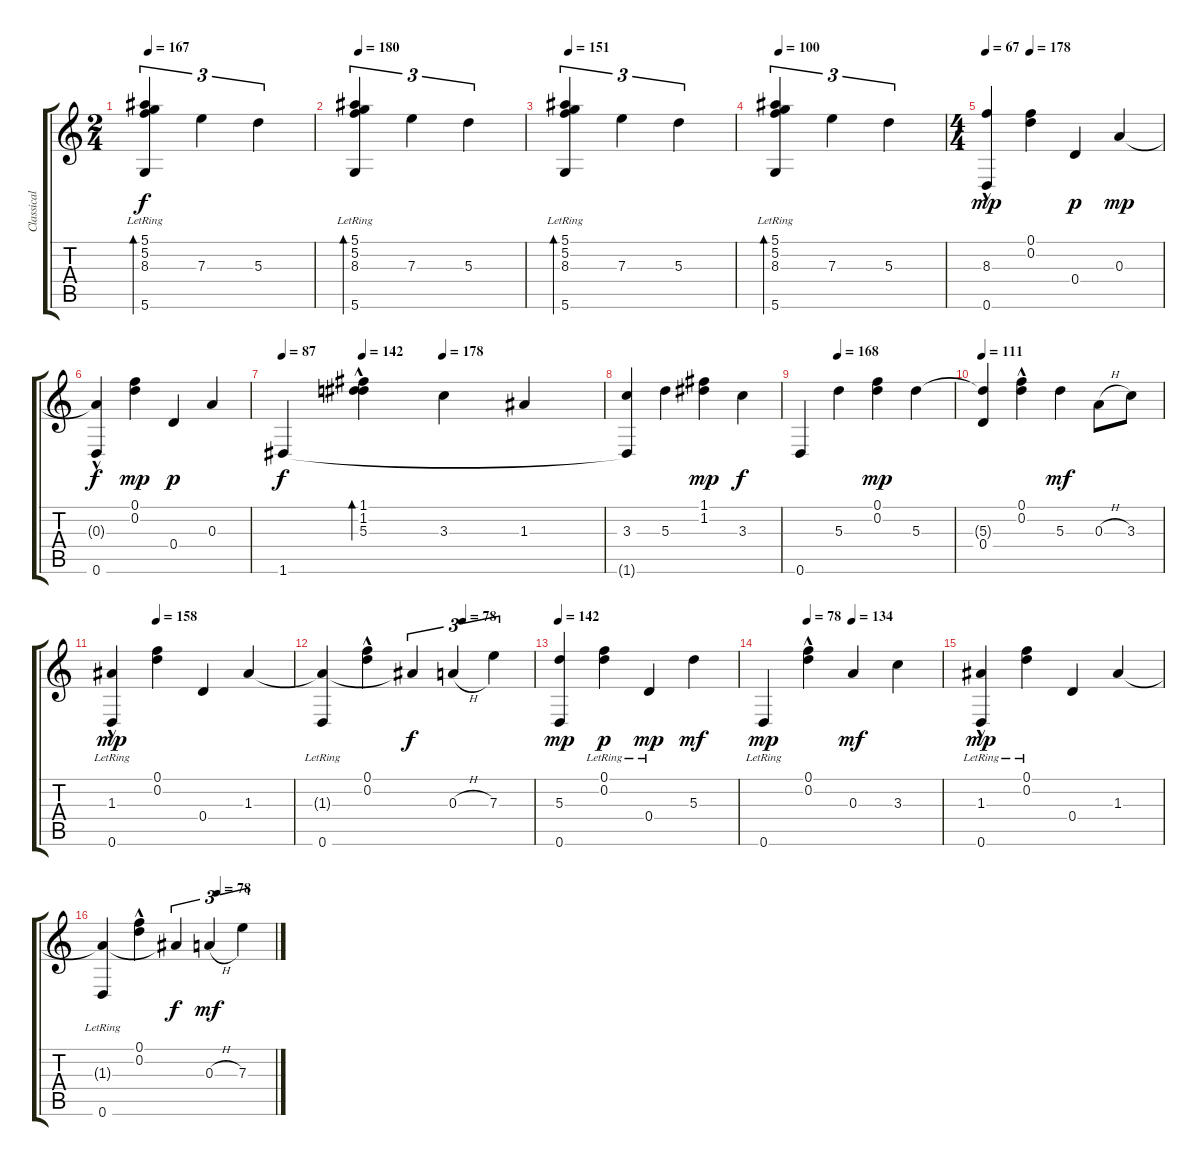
\track ("Classical guitar" "Classical ") {instrument acousticguitarnylon}
\staff {score tabs}
\tuning (F4 D4 A3 D3 A2 D2) {hide}
\ts (2 4)
\tempo 167
\clef g2
\ks c
(5.1{lr} 5.2{lr} 8.3 5.6{lr}).4{tu (3 2) bd 240 dy f} 7.3.4{tu (3 2)} 5.3.4{tu (3 2)} |
\tempo 180
(5.1{lr} 5.2{lr} 8.3 5.6{lr}).4{tu (3 2) bd 240} 7.3.4{tu (3 2)} 5.3.4{tu (3 2)} |
\tempo 151
(5.1{lr} 5.2{lr} 8.3 5.6{lr}).4{tu (3 2) bd 240} 7.3.4{tu (3 2)} 5.3.4{tu (3 2)} |
\tempo 100
(5.1{lr} 5.2{lr} 8.3 5.6{lr}).4{tu (3 2) bd 240} 7.3.4{tu (3 2)} 5.3.4{tu (3 2)} |
\ts (4 4)
\tempo 67
\tempo (178 0.25)
(8.3{hac} 0.6).4{dy mp} (0.1 0.2).4 0.4.4{dy p} 0.3.4{dy mp} |
(0.3{hac t} 0.6).4{dy f} (0.1 0.2).4{dy mp} 0.4.4{dy p} 0.3.4 |
\tempo 87
\tempo (142 0.25)
\tempo (178 0.5)
1.6.4{dy f} (1.1{hac} 1.2{hac} 5.3).4{bd 480} 3.3.4 1.3.4 |
(3.3 1.6{t}).4 5.3.4 (1.1 1.2).4{dy mp} 3.3.4{dy f} |
\tempo (168 0.25)
0.6.4 5.3.4 (0.1 0.2).4{dy mp} 5.3.4 |
\tempo 111
(5.3{t} 0.4).4 (0.1{hac} 0.2{hac}).4 5.3.4{dy mf} 0.3{h}.8 3.3.8 |
\tempo (158 0.25)
(1.3{hac} 0.6{lr}).4{dy mp} (0.1 0.2).4 0.4.4 1.3.4 |
\tempo (78 0.6666666666666666)
(1.3{t} 0.6{lr}).4 (0.1{hac} 0.2{hac}).4 1.3{t}.4{tu (3 2) dy f} 0.3{h}.4{tu (3 2)} 7.3.4{tu (3 2)} |
\tempo 142
(5.3 0.6).4{dy mp} (0.1{lr} 0.2{lr}).4{dy p} 0.4{lr}.4{dy mp} 5.3.4{dy mf} |
\tempo (78 0.25)
\tempo (134 0.5)
0.6{lr}.4{dy mp} (0.1{hac} 0.2{hac}).4 0.3.4{dy mf} 3.3.4 |
(1.3{hac} 0.6{lr}).4{dy mp} (0.1{lr} 0.2{lr}).4 0.4.4 1.3.4 |
\tempo (78 0.6666666666666666)
(1.3{t} 0.6{lr}).4 (0.1{hac} 0.2{hac}).4 1.3{t}.4{tu (3 2) dy f} 0.3{h}.4{tu (3 2) dy mf} 7.3.4{tu (3 2)}
